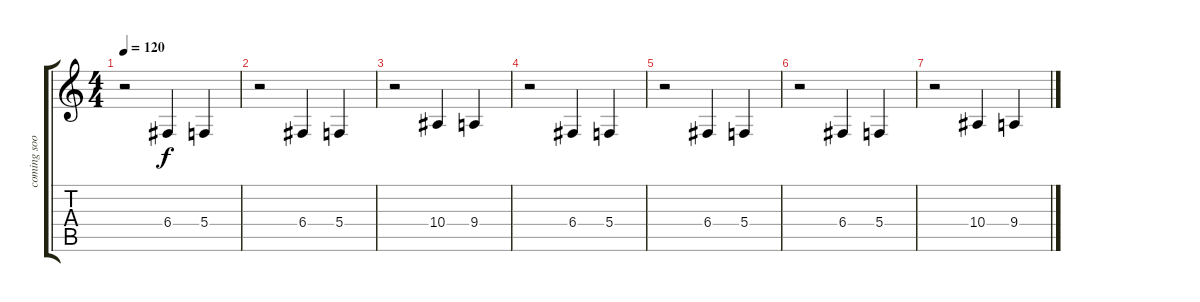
\track ("coming soon" "coming soo") {instrument stringensemble1}
\staff {score tabs}
\tuning (D4 A3 F3 C3 G2 C2) {hide}
\ts (4 4)
\tempo 120
\clef g2
\ks c
r.2{dy f} 6.4.4 5.4.4 |
r.2 6.4.4 5.4.4 |
r.2 10.4.4 9.4.4 |
r.2 6.4.4 5.4.4 |
r.2 6.4.4 5.4.4 |
r.2 6.4.4 5.4.4 |
r.2 10.4.4 9.4.4
